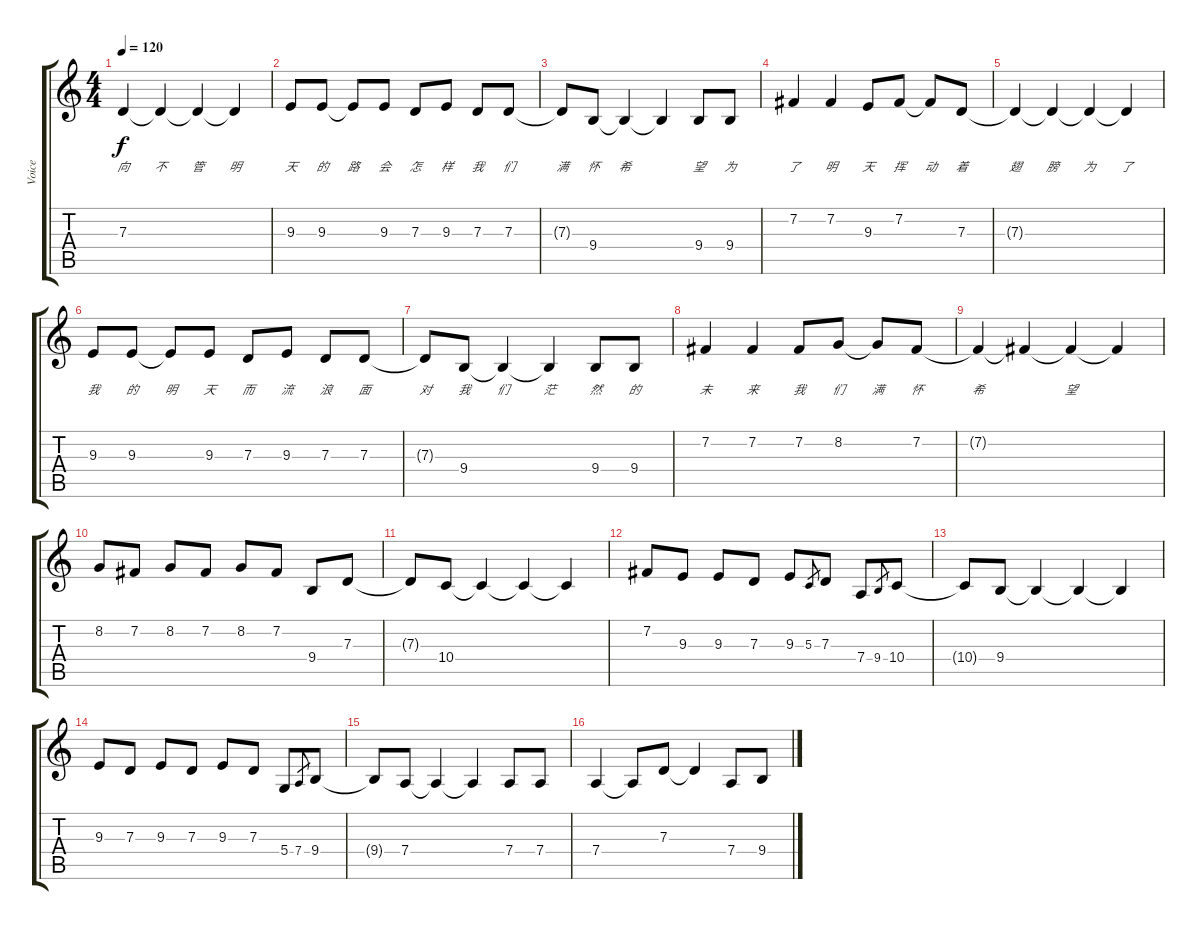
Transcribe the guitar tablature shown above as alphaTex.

\track ("Voice" "Voice") {instrument ocarina}
\staff {score tabs}
\tuning (E4 B3 G3 D3 A2 E2) {hide}
\ts (4 4)
\tempo 120
\clef g2
\ks c
7.3{t}.4{lyrics (0 "向") lyrics (1 "") lyrics (2 "") lyrics (3 "") lyrics (4 "") dy f} 7.3{t}.4{lyrics (0 "不") lyrics (1 "") lyrics (2 "") lyrics (3 "") lyrics (4 "")} 7.3{t}.4{lyrics (0 "管") lyrics (1 "") lyrics (2 "") lyrics (3 "") lyrics (4 "")} 7.3{t}.4{lyrics (0 "明") lyrics (1 "") lyrics (2 "") lyrics (3 "") lyrics (4 "")} |
9.3.8{lyrics (0 "天") lyrics (1 "") lyrics (2 "") lyrics (3 "") lyrics (4 "")} 9.3.8{lyrics (0 "的") lyrics (1 "") lyrics (2 "") lyrics (3 "") lyrics (4 "")} 9.3{t}.8{lyrics (0 "路") lyrics (1 "") lyrics (2 "") lyrics (3 "") lyrics (4 "")} 9.3.8{lyrics (0 "会") lyrics (1 "") lyrics (2 "") lyrics (3 "") lyrics (4 "")} 7.3.8{lyrics (0 "怎") lyrics (1 "") lyrics (2 "") lyrics (3 "") lyrics (4 "")} 9.3.8{lyrics (0 "样") lyrics (1 "") lyrics (2 "") lyrics (3 "") lyrics (4 "")} 7.3.8{lyrics (0 "我") lyrics (1 "") lyrics (2 "") lyrics (3 "") lyrics (4 "")} 7.3.8{lyrics (0 "们") lyrics (1 "") lyrics (2 "") lyrics (3 "") lyrics (4 "")} |
7.3{t}.8{lyrics (0 "满") lyrics (1 "") lyrics (2 "") lyrics (3 "") lyrics (4 "")} 9.4.8{lyrics (0 "怀") lyrics (1 "") lyrics (2 "") lyrics (3 "") lyrics (4 "")} 9.4{t}.4{lyrics (0 "希") lyrics (1 "") lyrics (2 "") lyrics (3 "") lyrics (4 "")} 9.4{t}.4{lyrics (0 "") lyrics (1 "") lyrics (2 "") lyrics (3 "") lyrics (4 "")} 9.4.8{lyrics (0 "望") lyrics (1 "") lyrics (2 "") lyrics (3 "") lyrics (4 "")} 9.4.8{lyrics (0 "为") lyrics (1 "") lyrics (2 "") lyrics (3 "") lyrics (4 "")} |
7.2.4{lyrics (0 "了") lyrics (1 "") lyrics (2 "") lyrics (3 "") lyrics (4 "")} 7.2.4{lyrics (0 "明") lyrics (1 "") lyrics (2 "") lyrics (3 "") lyrics (4 "")} 9.3.8{lyrics (0 "天") lyrics (1 "") lyrics (2 "") lyrics (3 "") lyrics (4 "")} 7.2.8{lyrics (0 "挥") lyrics (1 "") lyrics (2 "") lyrics (3 "") lyrics (4 "")} 7.2{t}.8{lyrics (0 "动") lyrics (1 "") lyrics (2 "") lyrics (3 "") lyrics (4 "")} 7.3.8{lyrics (0 "着") lyrics (1 "") lyrics (2 "") lyrics (3 "") lyrics (4 "")} |
7.3{t}.4{lyrics (0 "翅") lyrics (1 "") lyrics (2 "") lyrics (3 "") lyrics (4 "")} 7.3{t}.4{lyrics (0 "膀") lyrics (1 "") lyrics (2 "") lyrics (3 "") lyrics (4 "")} 7.3{t}.4{lyrics (0 "为") lyrics (1 "") lyrics (2 "") lyrics (3 "") lyrics (4 "")} 7.3{t}.4{lyrics (0 "了") lyrics (1 "") lyrics (2 "") lyrics (3 "") lyrics (4 "")} |
9.3.8{lyrics (0 "我") lyrics (1 "") lyrics (2 "") lyrics (3 "") lyrics (4 "")} 9.3.8{lyrics (0 "的") lyrics (1 "") lyrics (2 "") lyrics (3 "") lyrics (4 "")} 9.3{t}.8{lyrics (0 "明") lyrics (1 "") lyrics (2 "") lyrics (3 "") lyrics (4 "")} 9.3.8{lyrics (0 "天") lyrics (1 "") lyrics (2 "") lyrics (3 "") lyrics (4 "")} 7.3.8{lyrics (0 "而") lyrics (1 "") lyrics (2 "") lyrics (3 "") lyrics (4 "")} 9.3.8{lyrics (0 "流") lyrics (1 "") lyrics (2 "") lyrics (3 "") lyrics (4 "")} 7.3.8{lyrics (0 "浪") lyrics (1 "") lyrics (2 "") lyrics (3 "") lyrics (4 "")} 7.3.8{lyrics (0 "面") lyrics (1 "") lyrics (2 "") lyrics (3 "") lyrics (4 "")} |
7.3{t}.8{lyrics (0 "对") lyrics (1 "") lyrics (2 "") lyrics (3 "") lyrics (4 "")} 9.4.8{lyrics (0 "我") lyrics (1 "") lyrics (2 "") lyrics (3 "") lyrics (4 "")} 9.4{t}.4{lyrics (0 "们") lyrics (1 "") lyrics (2 "") lyrics (3 "") lyrics (4 "")} 9.4{t}.4{lyrics (0 "茫") lyrics (1 "") lyrics (2 "") lyrics (3 "") lyrics (4 "")} 9.4.8{lyrics (0 "然") lyrics (1 "") lyrics (2 "") lyrics (3 "") lyrics (4 "")} 9.4.8{lyrics (0 "的") lyrics (1 "") lyrics (2 "") lyrics (3 "") lyrics (4 "")} |
7.2.4{lyrics (0 "未") lyrics (1 "") lyrics (2 "") lyrics (3 "") lyrics (4 "")} 7.2.4{lyrics (0 "来") lyrics (1 "") lyrics (2 "") lyrics (3 "") lyrics (4 "")} 7.2.8{lyrics (0 "我") lyrics (1 "") lyrics (2 "") lyrics (3 "") lyrics (4 "")} 8.2.8{lyrics (0 "们") lyrics (1 "") lyrics (2 "") lyrics (3 "") lyrics (4 "")} 8.2{t}.8{lyrics (0 "满") lyrics (1 "") lyrics (2 "") lyrics (3 "") lyrics (4 "")} 7.2.8{lyrics (0 "怀") lyrics (1 "") lyrics (2 "") lyrics (3 "") lyrics (4 "")} |
7.2{t}.4{lyrics (0 "希") lyrics (1 "") lyrics (2 "") lyrics (3 "") lyrics (4 "")} 7.2{t}.4{lyrics (0 "") lyrics (1 "") lyrics (2 "") lyrics (3 "") lyrics (4 "")} 7.2{t}.4{lyrics (0 "望") lyrics (1 "") lyrics (2 "") lyrics (3 "") lyrics (4 "")} 7.2{t}.4 |
8.2.8 7.2.8 8.2.8 7.2.8 8.2.8 7.2.8 9.4.8 7.3.8 |
7.3{t}.8 10.4.8 10.4{t}.4 10.4{t}.4 10.4{t}.4 |
7.2.8 9.3.8 9.3.8 7.3.8 9.3.8 5.3.8{gr} 7.3.8 7.4.8 9.4.8{gr} 10.4.8 |
10.4{t}.8 9.4.8 9.4{t}.4 9.4{t}.4 9.4{t}.4 |
9.3.8 7.3.8 9.3.8 7.3.8 9.3.8 7.3.8 5.4.8 7.4.8{gr} 9.4.8 |
9.4{t}.8 7.4.8 7.4{t}.4 7.4{t}.4 7.4.8 7.4.8 |
7.4.4 7.4{t}.8 7.3.8 7.3{t}.4 7.4.8 9.4.8
